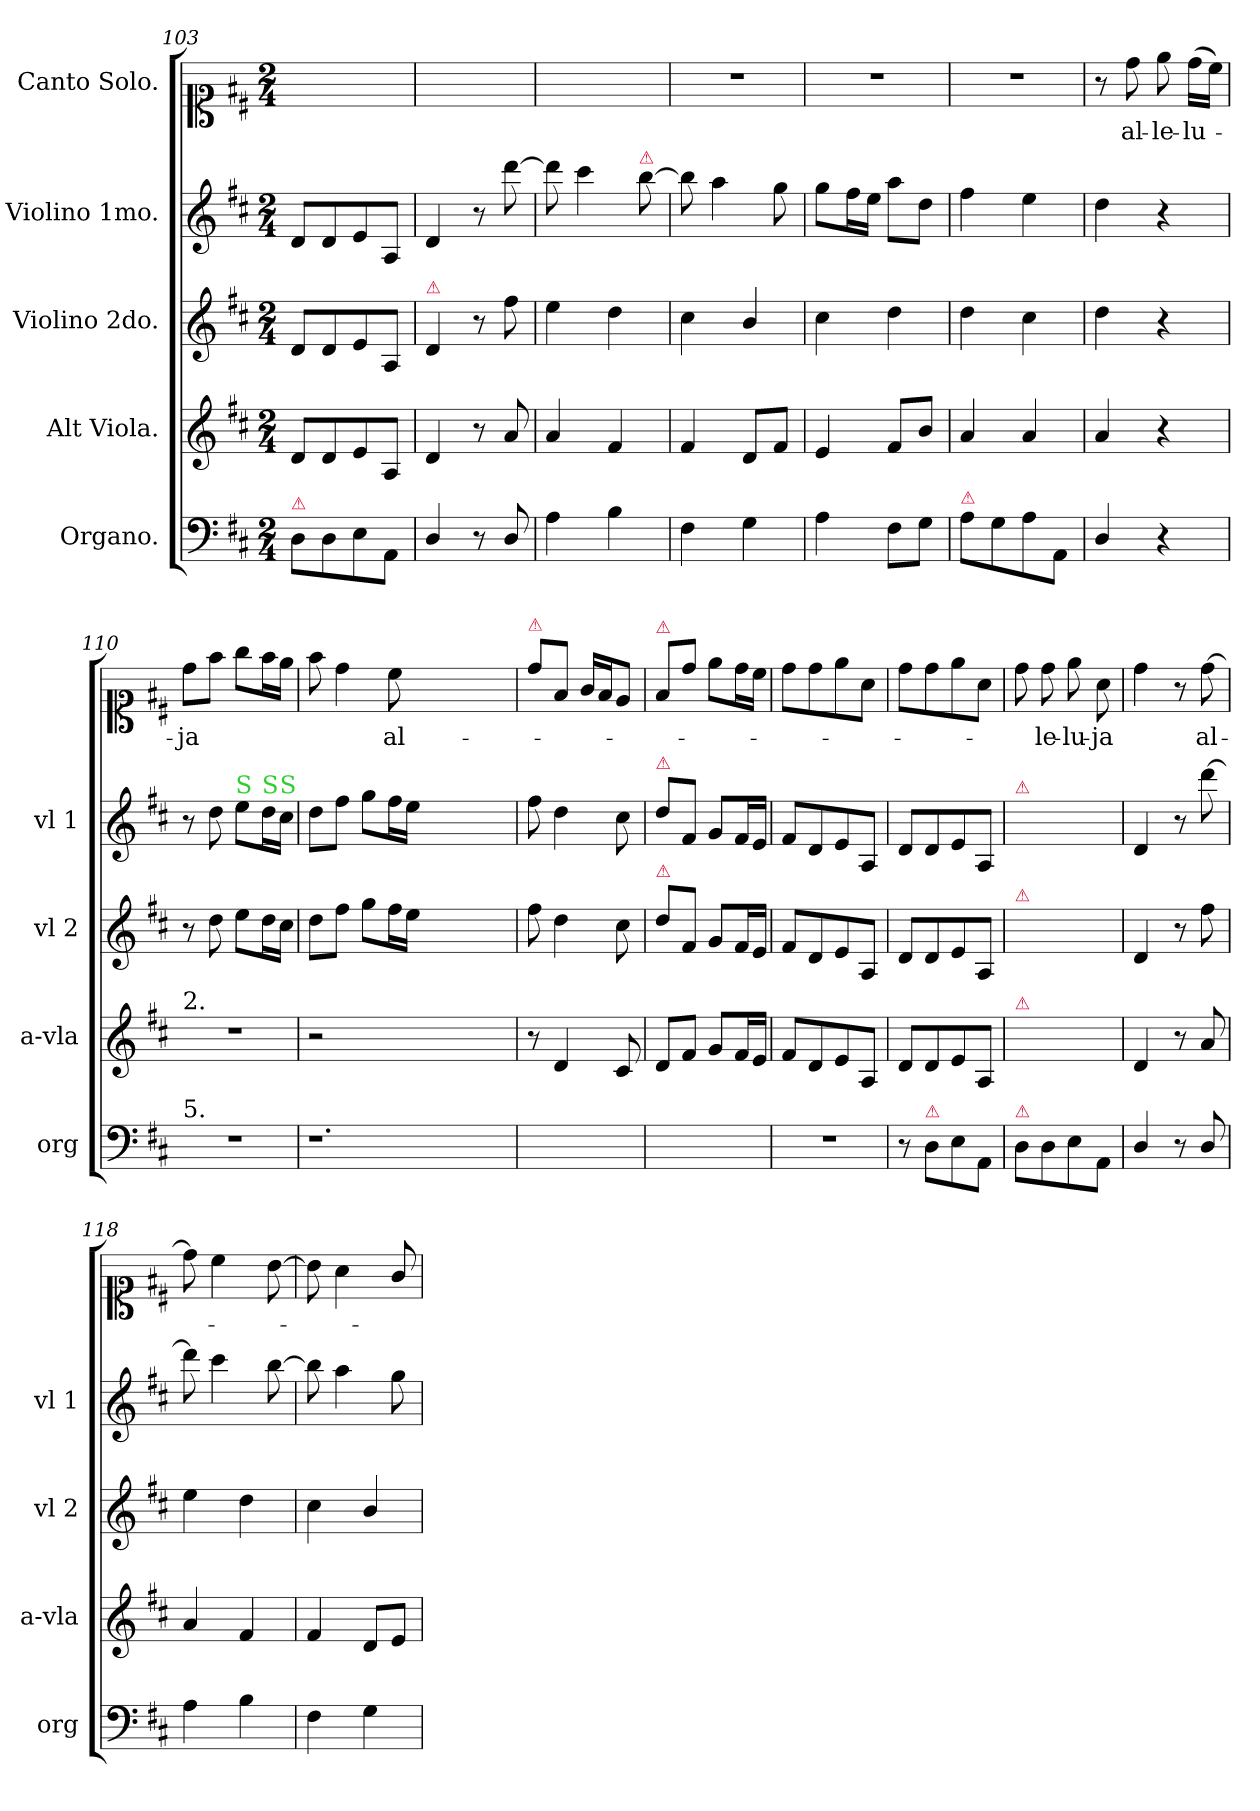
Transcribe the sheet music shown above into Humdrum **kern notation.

**kern	**kern	**kern	**kern	**kern	**text
*part5	*part4	*part3	*part2	*part1	*part1
*staff5	*staff4	*staff3	*staff2	*staff1	*staff1
*I"Organo.	*I"Alt Viola.	*I"Violino 2do.	*I"Violino 1mo.	*I"Canto Solo.	*
*I'org	*I'a-vla	*I'vl 2	*I'vl 1	*	*
*clefF4	*clefG2	*clefG2	*clefG2	*clefC1	*
*k[f#c#]	*k[f#c#]	*k[f#c#]	*k[f#c#]	*k[f#c#]	*
*D:	*D:	*D:	*D:	*D:	*
*M2/4	*M2/4	*M2/4	*M2/4	*M2/4	*
=103	=103	=103	=103	=103	=103
!LO:TX:a:color=crimson:t=⚠	!	!	!	!	!
8D\L	8d/L	8d/L	8d/L	2ryy	.
8D\	8d/	8d/	8d/	.	.
8E\	8e/	8e/	8e/	.	.
8AA/J	8A/J	8A/J	8A/J	.	.
=104	=104	=104	=104	=104	=104
!	!	!LO:TX:a:color=crimson:t=⚠	!	!	!
4D/	4d/	4d/	4d/	2ryy	.
8r	8r	8r	8r	.	.
8D/	8a/	8ff#\	[8ddd\	.	.
=105	=105	=105	=105	=105	=105
4A\	4a/	4ee\	8ddd\]	2ryy	.
.	.	.	4ccc#\	.	.
4B\	4f#/	4dd\	.	.	.
!	!	!	!LO:TX:a:color=crimson:t=⚠	!	!
.	.	.	[8bb\	.	.
=106	=106	=106	=106	=106	=106
4F#\	4f#/	4cc#\	8bb\]	2r	.
.	.	.	4aa\	.	.
4G\	8d/L	4b/	.	.	.
.	8f#/J	.	8gg\	.	.
=107	=107	=107	=107	=107	=107
4A\	4e/	4cc#\	8gg\L	2r	.
.	.	.	16ff#\L	.	.
.	.	.	16ee\JJ	.	.
8F#\L	8f#/L	4dd\	8aa\L	.	.
8G\J	8b/J	.	8dd\J	.	.
=108	=108	=108	=108	=108	=108
!LO:TX:a:color=crimson:t=⚠	!	!	!	!	!
8A\L	4a/	4dd\	4ff#\	2r	.
8G\	.	.	.	.	.
8A\	4a/	4cc#\	4ee\	.	.
8AA/J	.	.	.	.	.
=109	=109	=109	=109	=109	=109
4D/	4a/	4dd\	4dd\	8r	.
.	.	.	.	8dd\	al-
4r	4r	4r	4r	8ee\	-le-
.	.	.	.	(16dd\LL	-lu-
.	.	.	.	16cc#\JJ)	.
=110	=110	=110	=110	=110	=110
!	!LO:TX:a:t=2.	!	!	!	!
!LO:TX:a:t=5.	!	!	!	!	!
2r	2r	8r	8r	8dd\L	-ja
.	.	8dd\	8dd\	8ff#\J	.
!	!	!	!LO:TX:a:color=limegreen:t=S	!	!
.	.	8ee\L	8ee\L	8gg\L	.
!	!	!	!LO:TX:a:color=limegreen:t=S	!	!
.	.	16dd\L	16dd\L	16ff#\L	.
!	!	!	!LO:TX:a:color=limegreen:t=S	!	!
.	.	16cc#\JJ	16cc#\JJ	16ee\JJ	.
=111	=111	=111	=111	=111	=111
1.r	2r	8dd\L	8dd\L	8ff#\	.
.	.	8ff#\J	8ff#\J	4dd\	.
.	.	8gg\L	8gg\L	.	.
.	.	16ff#\L	16ff#\L	8cc#\	al-
.	.	16ee\JJ	16ee\JJ	.	.
.	1ryy	1ryy	1ryy	1ryy	.
=112	=112	=112	=112	=112	=112
!	!	!	!	!LO:TX:a:color=crimson:t=⚠	!
2ryy	8r	8ff#\	8ff#\	8dd\L	.
.	4d/	4dd\	4dd\	8f#/J	.
.	.	.	.	16g/LL	.
.	.	.	.	16f#/J	.
.	8c#/	8cc#\	8cc#\	8e/J	.
=113	=113	=113	=113	=113	=113
!	!	!	!	!LO:TX:a:color=crimson:t=⚠	!
!	!	!	!LO:TX:a:color=crimson:t=⚠	!	!
!	!	!LO:TX:a:color=crimson:t=⚠	!	!	!
2ryy	8d/L	8dd\L	8dd\L	8f#/L	.
.	8f#/J	8f#/J	8f#/J	8dd\J	.
.	8g/L	8g/L	8g/L	8ee\L	.
.	16f#/L	16f#/L	16f#/L	16dd\L	.
.	16e/JJ	16e/JJ	16e/JJ	16cc#\JJ	.
=114	=114	=114	=114	=114	=114
2r	8f#/L	8f#/L	8f#/L	8dd\L	.
.	8d/	8d/	8d/	8dd\	.
.	8e/	8e/	8e/	8ee\	.
.	8A/J	8A/J	8A/J	8a\J	.
=115	=115	=115	=115	=115	=115
8r	8d/L	8d/L	8d/L	8dd\L	.
!LO:TX:a:color=crimson:t=⚠	!	!	!	!	!
8D\L	8d/	8d/	8d/	8dd\	.
8E\	8e/	8e/	8e/	8ee\	.
8AA/J	8A/J	8A/J	8A/J	8a\J	.
=116	=116	=116	=116	=116	=116
!	!	!	!LO:TX:a:color=crimson:t=⚠	!	!
!	!	!LO:TX:a:color=crimson:t=⚠	!	!	!
!	!LO:TX:a:color=crimson:t=⚠	!	!	!	!
!LO:TX:a:color=crimson:t=⚠	!	!	!	!	!
8D\L	2ryy	2ryy	8d/Lyy	8dd\	.
8D\	.	.	8d/yy	8dd\	-le-
8E\	.	.	8e/yy	8ee\	-lu-
8AA/J	.	.	8A/Jyy	8a\	-ja
=117	=117	=117	=117	=117	=117
4D/	4d/	4d/	4d/	4dd\	.
8r	8r	8r	8r	8r	.
8D/	8a/	8ff#\	[8ddd\	[8dd	al-
=118	=118	=118	=118	=118	=118
4A\	4a/	4ee\	8ddd\]	8dd]	.
.	.	.	4ccc#\	4cc#\	.
4B\	4f#/	4dd\	.	.	.
.	.	.	[8bb\	[8b\	.
=119	=119	=119	=119	=119	=119
4F#\	4f#/	4cc#\	8bb\]	8b\]	.
.	.	.	4aa\	4a\	.
4G\	8d/L	4b/	.	.	.
.	8e/J	.	8gg\	8g/	.
=	=	=	=	=	=
*-	*-	*-	*-	*-	*-
